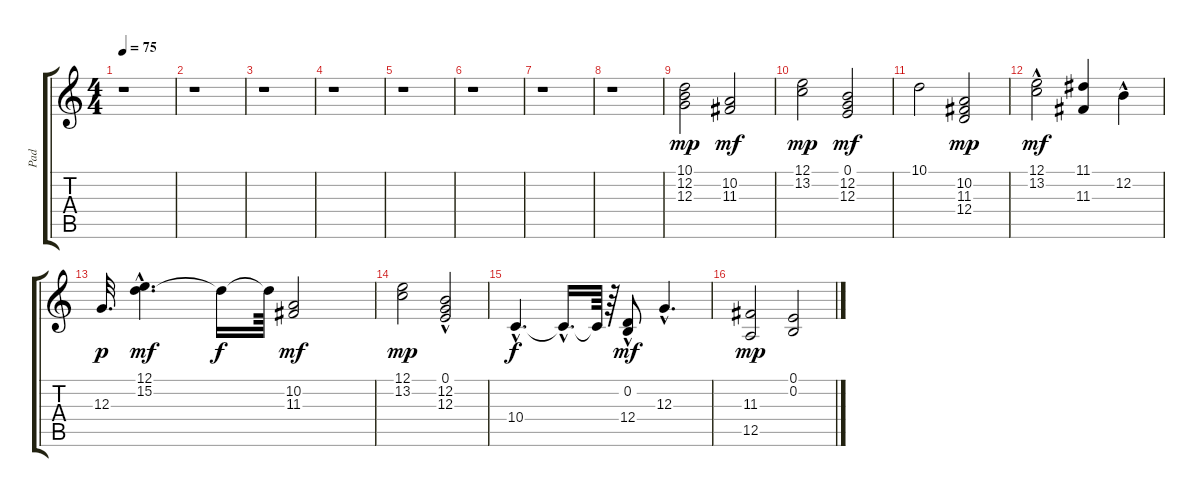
\track ("Pad" "Pad") {instrument pad2warm}
\staff {score tabs}
\tuning (E4 B3 G3 D3 A2 E2) {hide}
\ts (4 4)
\tempo 75
\clef g2
\ks c
r.1{dy mp instrument pad2warm} |
r.1 |
r.1 |
r.1 |
r.1 |
r.1 |
r.1 |
r.1 |
(10.1 12.2 12.3).2 (10.2 11.3).2{dy mf} |
(12.1 13.2).2{dy mp} (0.1 12.2 12.3).2{dy mf} |
10.1.2 (10.2 11.3 12.4).2{dy mp} |
(12.1 13.2{hac}).2{dy mf} (11.1 11.3).4 12.2{hac}.4 |
12.3.32{d dy p} (12.1 15.2{hac}).4{d dy mf} 15.2{t}.16{dy f} 15.2{t}.64 (10.2 11.3).2{dy mf} |
(12.1 13.2).2{dy mp} (0.1{hac} 12.2 12.3).2 |
10.4{hac}.4{d dy f} 10.4{hac t}.16{d} 10.4{t}.64 r.64 (0.2{hac} 12.4).8{dy mf} 12.3{hac}.4{d} |
(11.3 12.5).2{dy mp} (0.1 0.2).2
